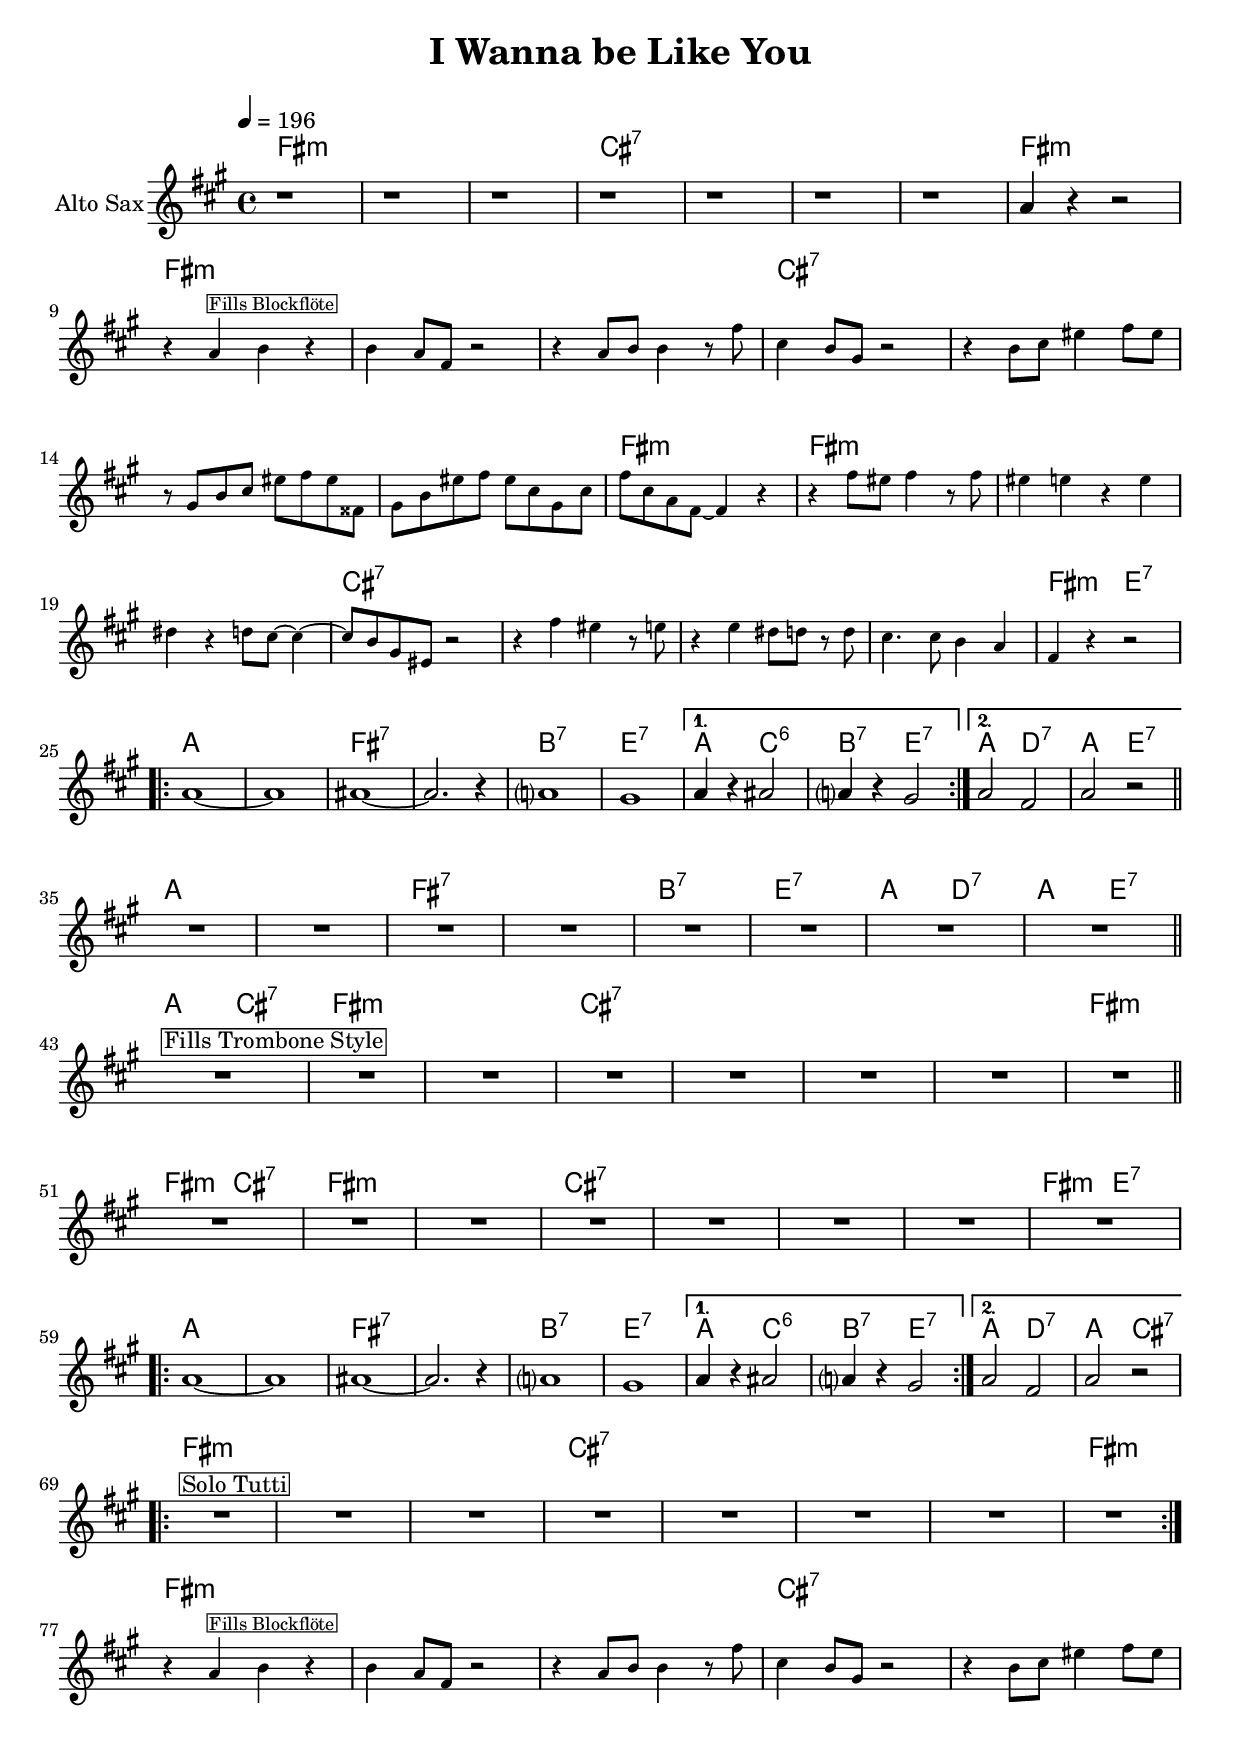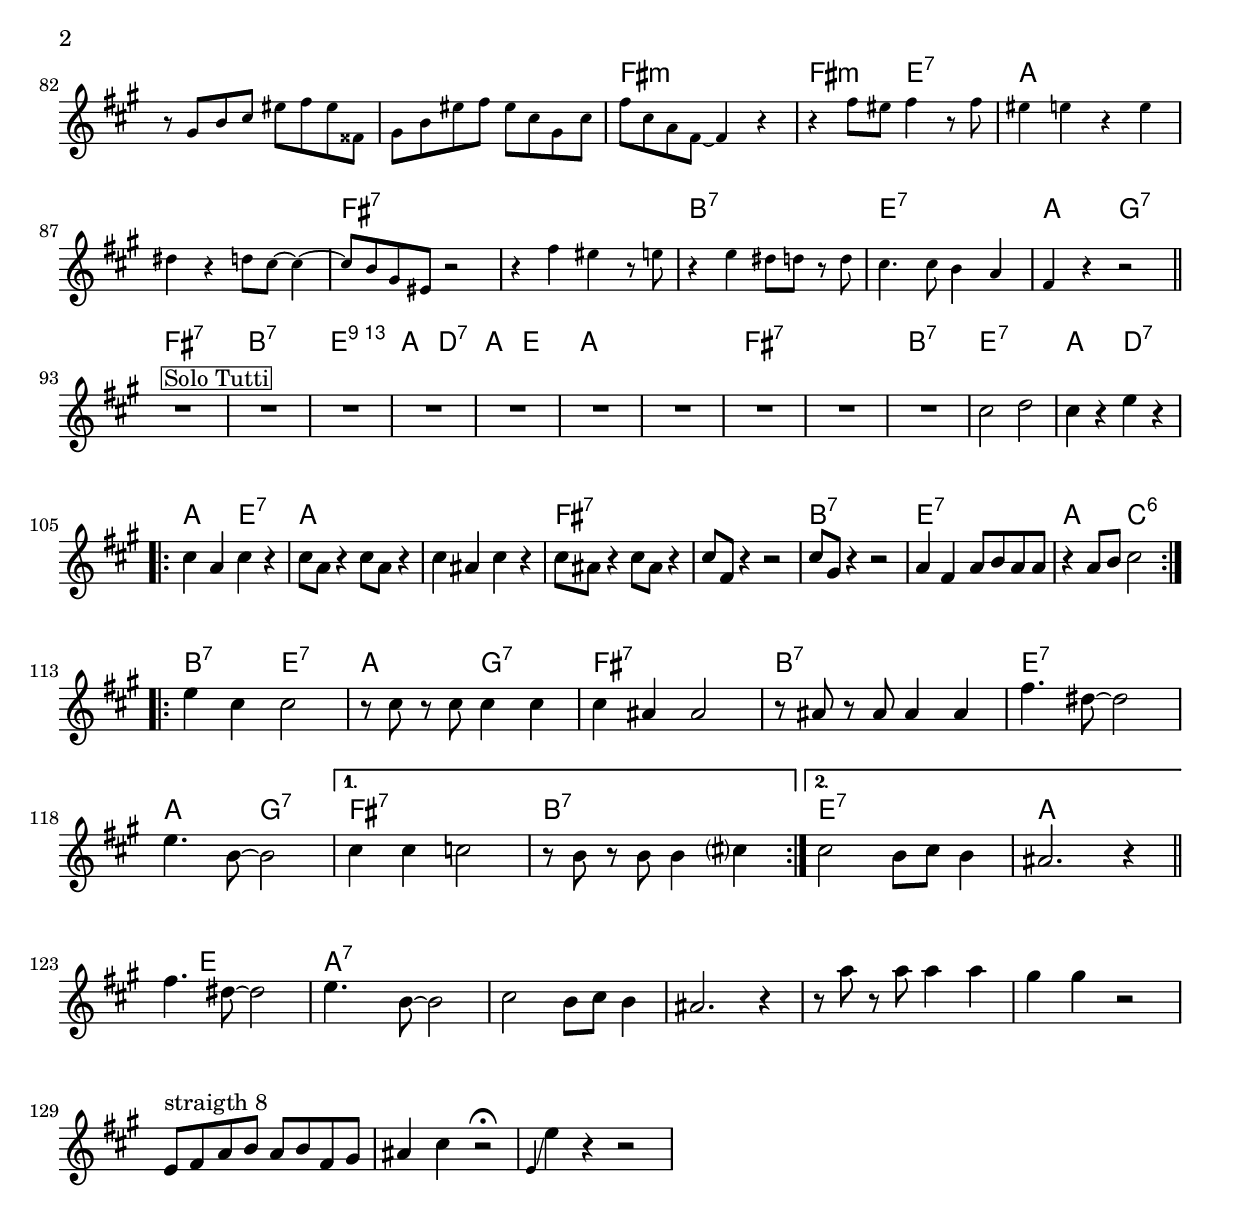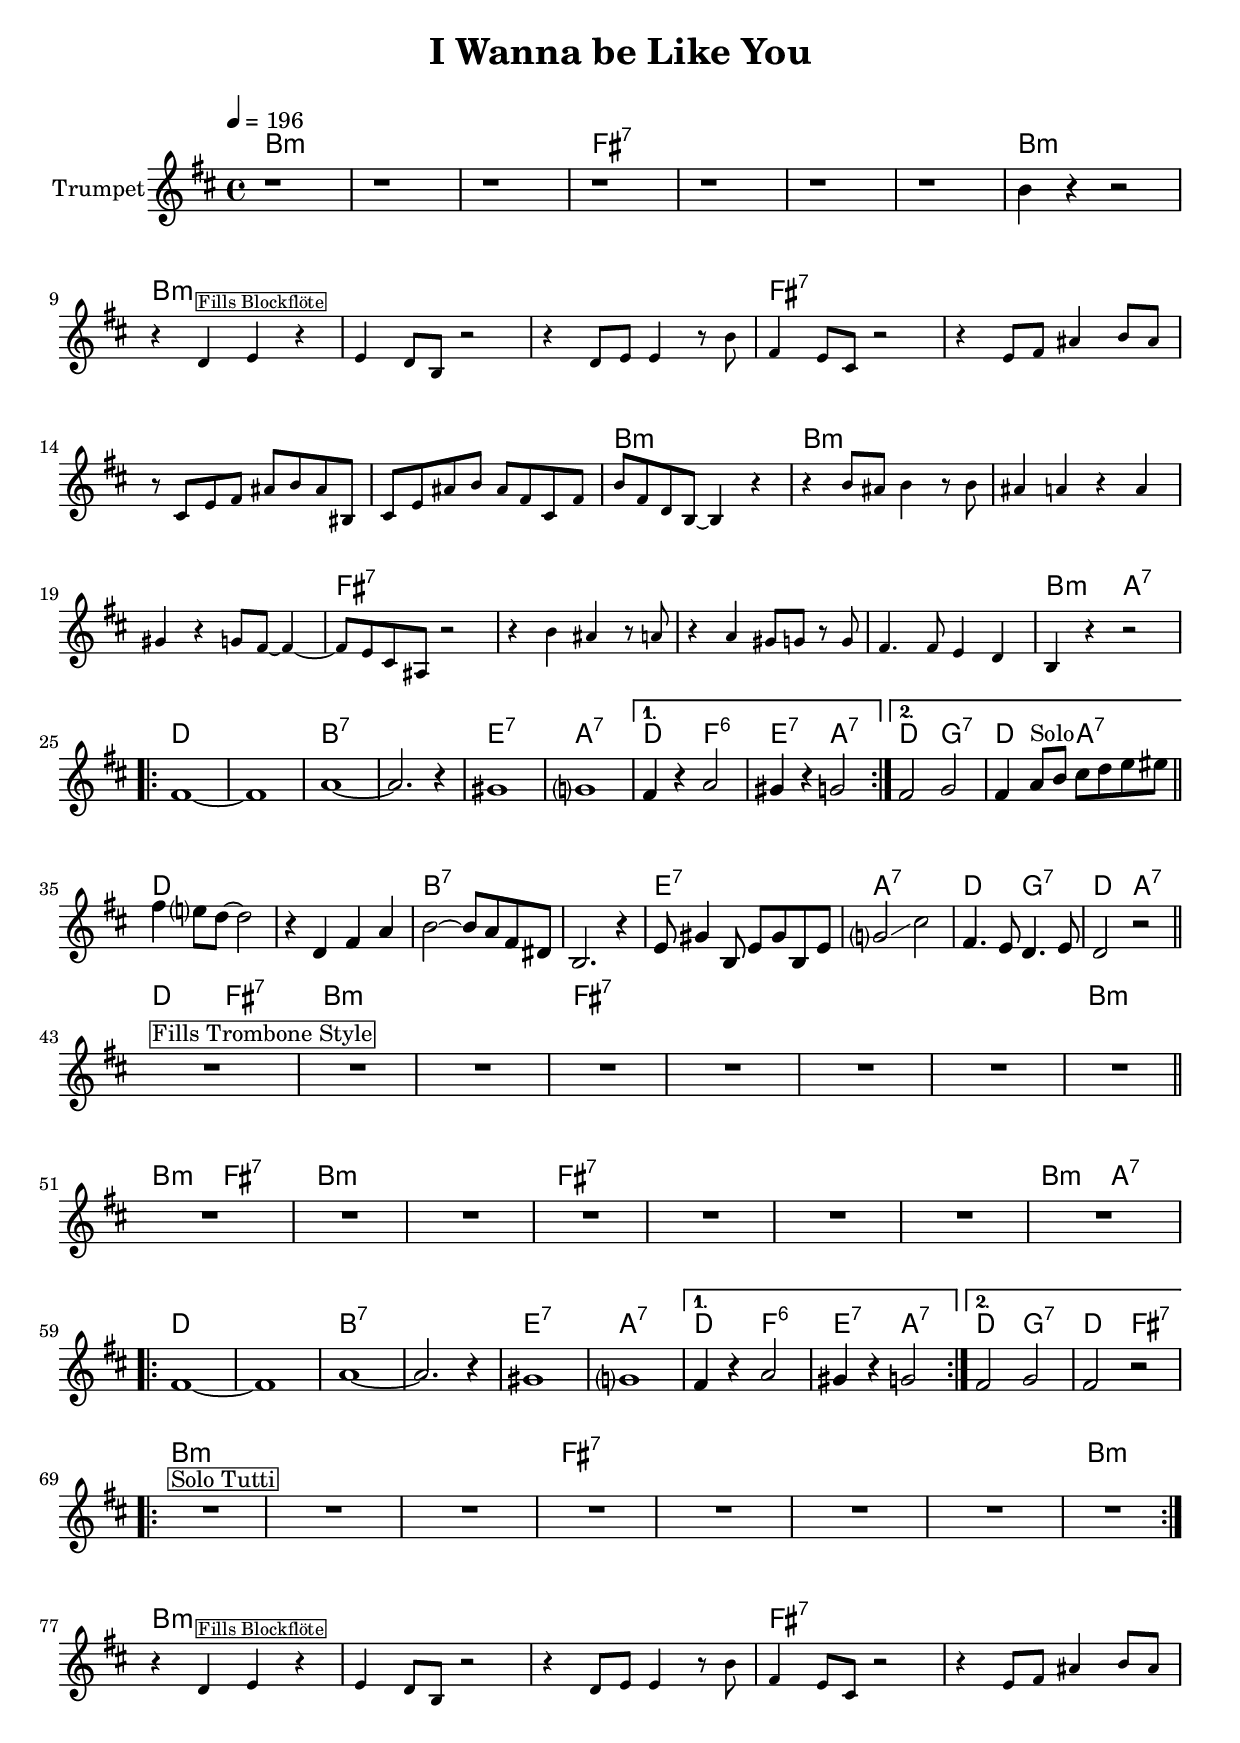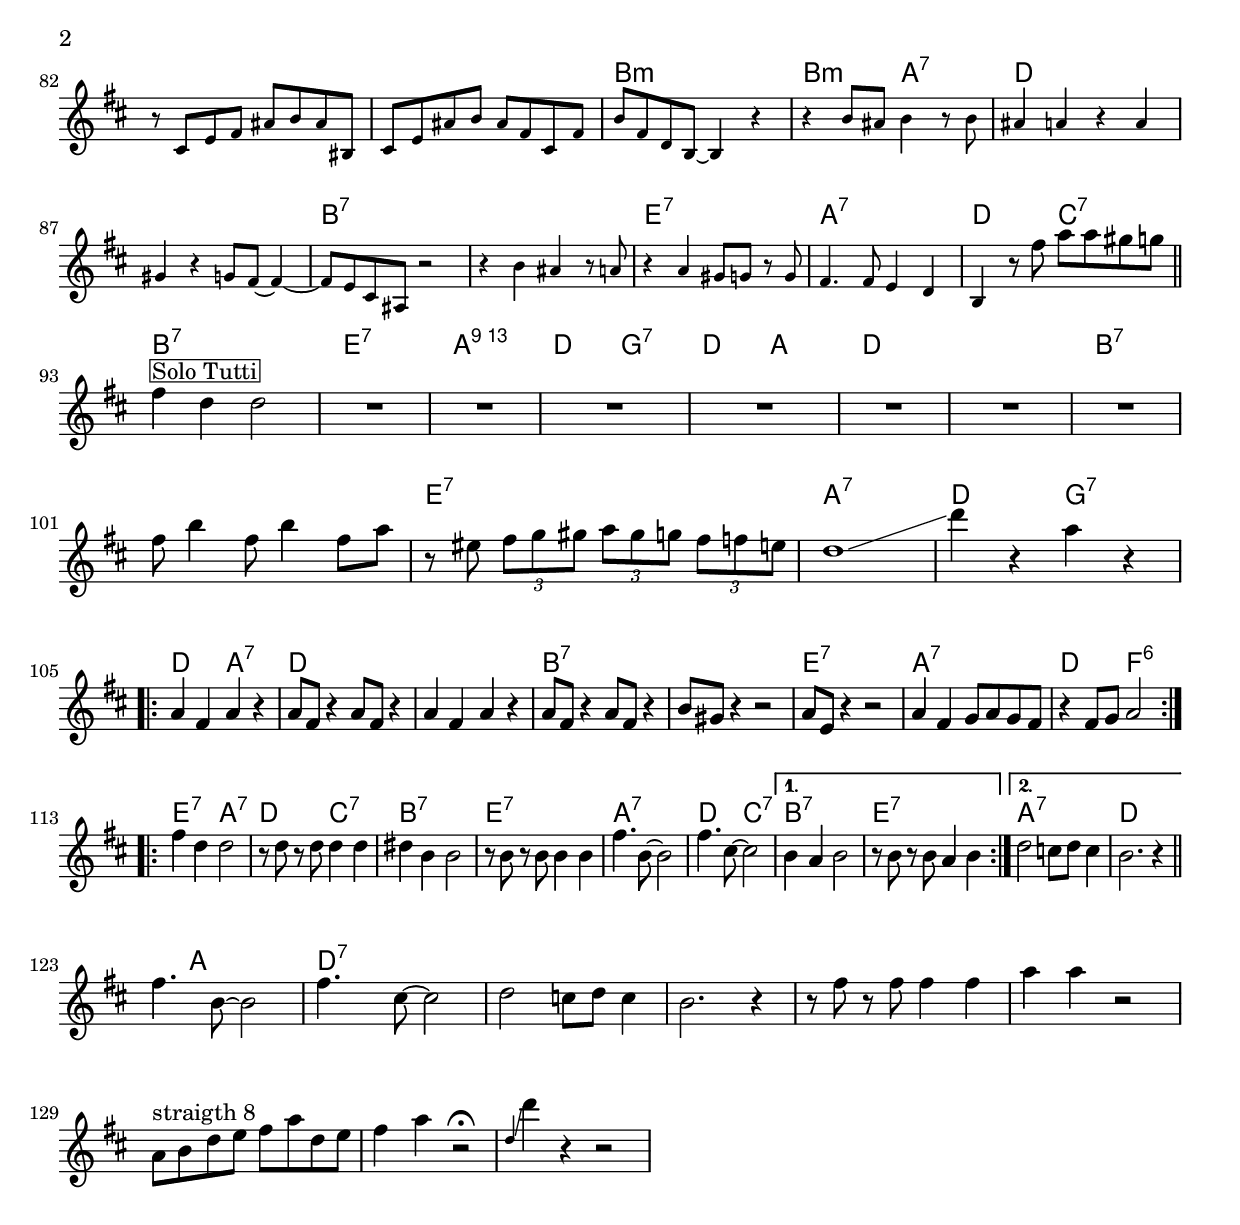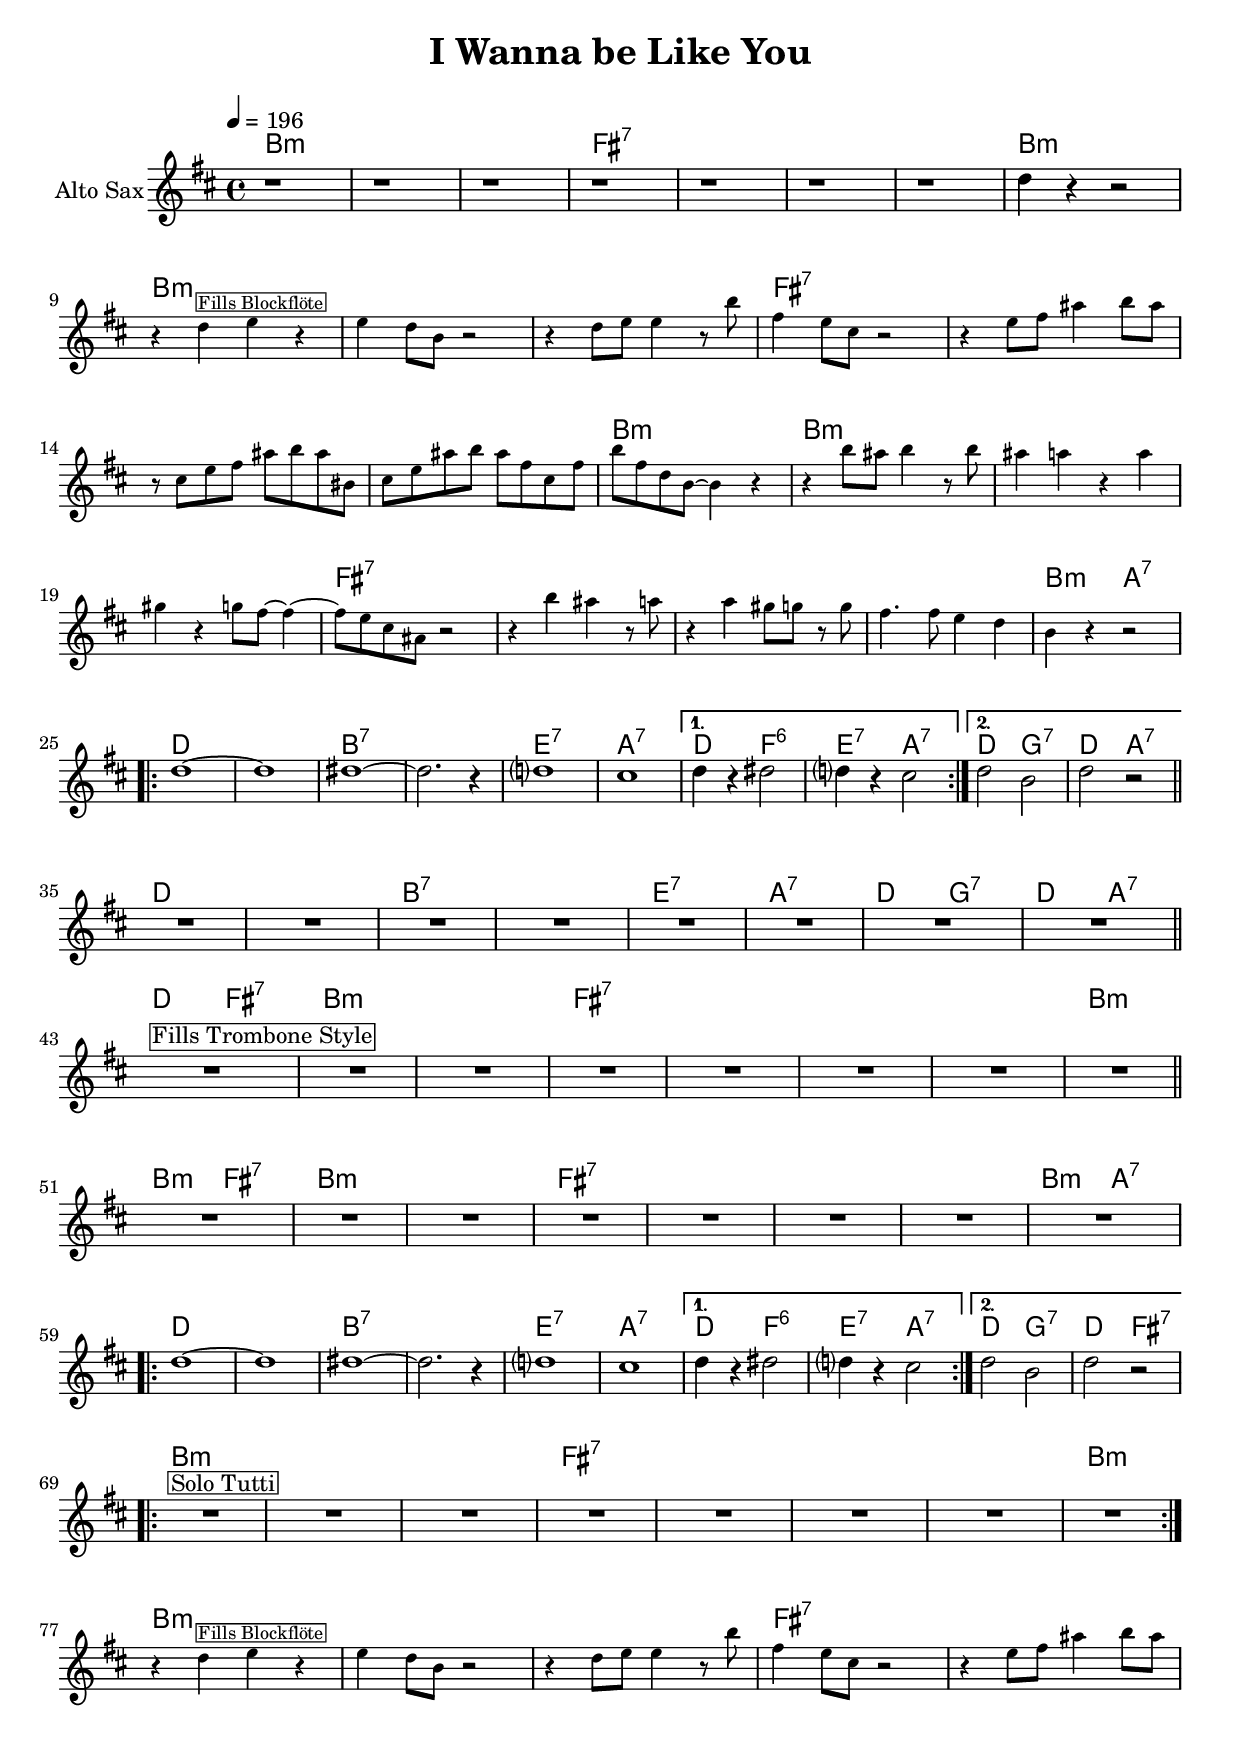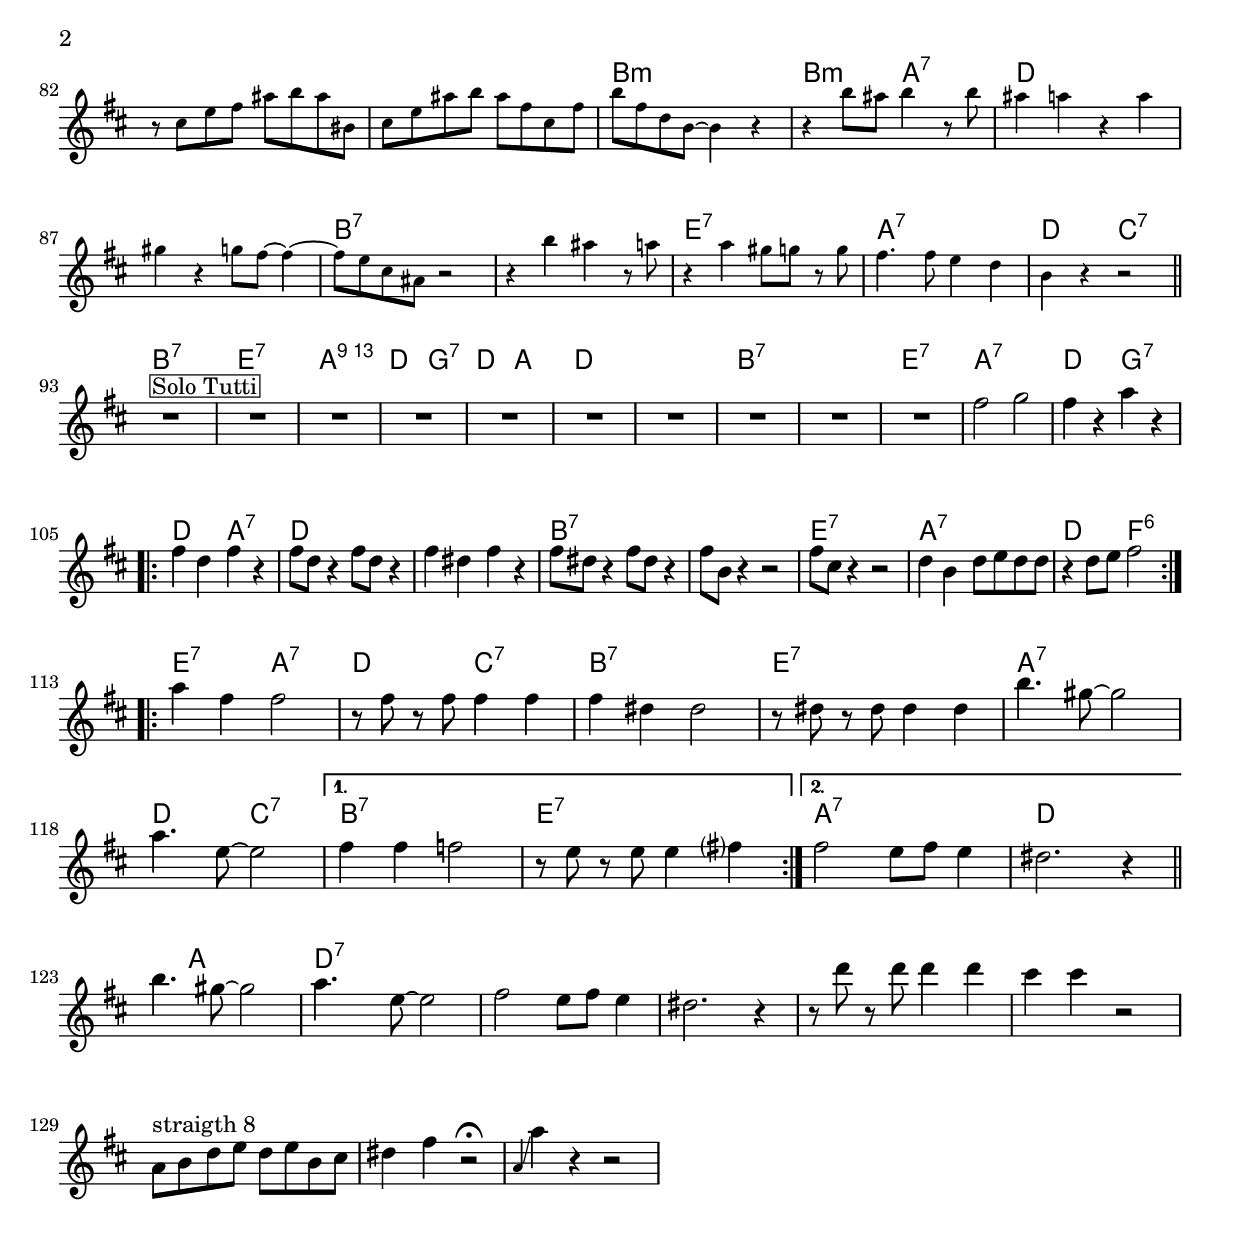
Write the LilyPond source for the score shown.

#(ly:set-option 'relative-includes #t)
\version "2.18.2"
\include "lib.ly"

\header {
  title = "I Wanna be Like You"
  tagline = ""
}

\paper {
  markup-system-spacing #'padding = #3 %space after title
  ragged-last = ##t % don't stretch last line
}

global = {
  \time 4/4
  \clef "violin"
  \key es \major
  \set Score.skipBars = ##t % combine multi-rests
  \accidentalStyle "modern-voice-cautionary" % print some reduntant accidentals in parenthesis, e.g. (#)
}

structure = {
  \tempo 4 = 196 

  s1*8  % intro
  s1*16  % verse
  s1*10 \bar "||" % chorus
  s1*8  \bar "||" % solo

  s1*8 \bar "||" s1*8 % verse 2
  s1*10 % chorus
  s1*8  % solo

  s1*16  \bar "||"  % verse 3
  s1*12 % tutti

  s1*8  % solo
  s1*10 \bar "||" % chorus
  s1*9  % end
}

breaks = {
  s1*8 \break
  s1*16 \break
  s1*10 \break
  s1*8 \break

  s1*8 s1*8 \break
  s1*10 \break
  s1*8 \break

  s1*16 \break
  s1*12 \break

  s1*8 \break
  s1*10 \break
  s1*6 \break
}

remarks = \lyricmode {
}

verse = \chordmode { a1:m s s e:7 s s s }
chorus = \chordmode { c1 s a:7 s d:7 g:7 c2 es:6 d:7 g:7 }

theChords = \transpose c es \chordmode {
  \verse a1:m
  \verse a1:m \verse a2:m g:7
  \chorus c2 f:7 c g:7

  c1 s a:7 s d:7 g:7 c2 f:7 c g:7

  c e:7 a1:m s e:7 s s s a:m
  a2:m e:7 a1:m s e:7 s s s a2:m g:7
  \chorus c2 f:7 c e:7

  \verse a1:m
  \verse a1:m a2:m g:7

  c1 s a:7 s d:7 g:7 c2 bes:7 a1:7 d:7 g:13 c2 f:7 c g

  c1 s a:7 s d:7 g:7 c2 f:7 c g:7
  \chorus c2 bes:7 a1:7

  d1:7 g:7 c2 bes:7 a1:7 d:7 g:7 c s4 g s2 c4:7
}

altoChords = \transpose es a \theChords

trumpetChords = \transpose bes a \theChords

flute = \relative c' {
  \tiny
  r4 es^\markupBox "Fills Blockflöte" f r | f es8 c r2 | r4 es8 f f4 r8 c' g4 f8 d r2 |
  r4 f8 g b4 c8 b | r d, f g b c b cis, | d f b c b g d g | c g es c~ c4 r |
  r4 c'8 b c4 r8 c | b4 bes r bes | a r as8 g~ g4~ | g8 f d b r2 |
  r4 c' b r8 bes | r4 bes a8 as r as | g4. g8 f4 es | c
}

trumpet = \transpose bes a \relative c'' {
  \global
  \set Staff.instrumentName = #"Trumpet"

  \repeat unfold 7 r1 c4 r4 r2

  \flute r4 r2 \normalsize

  \repeat volta 2 { g1~ g | bes~ bes2. r4 | a1 | as }
  \alternative { {g4 r bes2 | a4 r as2} {g2 as g4 bes8^"Solo" c d es f fis} }

  g4 f8 es~ es2 | r4 es, g bes | c2~ c8 bes g e | c2. r4 |
  f8 a4 c,8 f a c, f | as2 \glissando d | g,4. f8 es4. f8 | es2 r

  s1*0^\markupBox "Fills Trombone Style" R1*16

  \repeat volta 2 { g1~ g | bes~ bes2. r4 | a1 | as }
  \alternative { {g4 r bes2 | a4 r as2} {g2 as g r} }

  \repeat volta 2 { s1*0^\markupBox "Solo Tutti" R1*8 }

  \flute \normalsize r8 g' bes bes a as

  g4^\markupBox "Solo Tutti" es es2 R1*7
  g8 c4 g8 c4 g8 bes |
  r fis \tuplet 3/2 {g as a} \tuplet 3/2 {bes a as} \tuplet 3/2 {g ges f}
  es1 \glissando es'4 r bes r

  \repeat volta 2 {
    bes,4 g bes r bes8 g r4 bes8 g r4
    bes4 g bes r bes8 g r4 bes8 g r4
    c8 a r4 r2 bes8 f r4 r2
    bes4 g as8 bes as g r4 g8 as bes2
  }

  \repeat volta 2 {
    g'4 es es2 r8 es r es es4 es |
    e c c2 r8 c r c c4 c
    g'4. c,8~ c2 | g'4. d8~ d2
  }
  \alternative {
    {c4 bes c2 r8 c r c bes4 c}
    {es2 des8 es des4 c2. r4} 
  }
  g'4. c,8~ c2 | g'4. d8~ d2
  es2 des8 es des4 c2. r4
  r8 g' r g g4 g bes bes r2
  bes,8^"straigth 8" c es f g bes es, f g4 bes r2 \fermata
  \grace es,4 \glissando es'4 r r2
}


altoSax = \transpose es a \relative c' {
  \global
  \set Staff.instrumentName = #"Alto Sax"

  \repeat unfold 7 r1 es4 r4 r2

  \flute r4 r2 \normalsize

  \repeat volta 2 { es1~ es | e~ e2. r4 | es1 | d }
  \alternative { {es4 r e2 | es4 r d2} {es2 c es r} }
  
  R1*8

  s1*0^\markupBox "Fills Trombone Style" R1*16

  \repeat volta 2 { es1~ es | e~ e2. r4 | es1 | d }
  \alternative { {es4 r e2 | es4 r d2} {es2 c es r} }

  \repeat volta 2 { s1*0^\markupBox "Solo Tutti" R1*8 }

  \flute r4 r2 \normalsize

  s1*0^\markupBox "Solo Tutti" R1*10 g2 as g4 r bes r

  \repeat volta 2 {
    g4 es g r g8 es r4 g8 es r4
    g4 e g r g8 e r4 g8 e r4
    g8 c, r4 r2 g'8 d r4 r2
    es4 c es8 f es es r4 es8 f g2
  }

  \repeat volta 2 {
    bes4 g g2 r8 g r g g4 g |
    g e e2 r8 e r e e4 e
    c'4. a8~ a2 | bes4. f8~ f2
  }
  \alternative {
    {g4 g ges2 | r8 f r f f4 g}
    {g2 f8 g f4 e2. r4}
  }
  c'4. a8~ a2 | bes4. f8~ f2
  g2 f8 g f4 e2. r4
  r8 es' r es es4 es d d r2
  bes,8^"straigth 8" c es f es f c d e4 g r2 \fermata
  \grace bes,4 \glissando bes'4 r r2

}

% \book {
%   \score {
%     % \midi { }
%     <<
%       \lyricsAbove \remarks
%       \new ChordNames \trumpetChords
%       \new Staff = "trumpet" <<
%         \structure
%         \breaks
%         \trumpet
%       >>
%       % \new Staff \trumpet
%       \new ChordNames \altoChords
%       \new Staff = "altoSax" <<
%         \altoSax
%       >>
%     >>
%   }
% }


\book {
  \bookOutputSuffix "tp"
  \paper {
    system-system-spacing #'basic-distance = #15 % increase space
    % fit on one page
    % system-system-spacing = #'(
    %   (basic-distance . 10)
    %   (minimum-distance . 0)
    %   (padding . 0)
    %   (stretchability . 0))
  }
  \score {
    <<
      \lyricsAbove \remarks
      \new ChordNames \trumpetChords
      \new Staff = "trumpet" <<
        \structure
        \breaks
        \trumpet
      >>
    >>
  }
}
\book {
  \bookOutputSuffix "as"
  \paper {
    system-system-spacing #'basic-distance = #15 % increase space
  }
  \score {
    <<
      \lyricsAbove \remarks
      \new ChordNames \altoChords
      \new Staff = "altoSax" <<
        \structure
        \breaks
        \altoSax
      >>
    >>
  }
}

tenorSax = \transpose bes, es \altoSax
tenorChords = \transpose bes es \altoChords
\book {
  \bookOutputSuffix "ts"
  \paper {
    system-system-spacing #'basic-distance = #15
  }
  \score {
    <<
      \lyricsAbove \remarks
      \new ChordNames \tenorChords
      \new Staff = "tenorSax" <<
        \structure
        \breaks
        \tenorSax
      >>
    >>
  }
}
